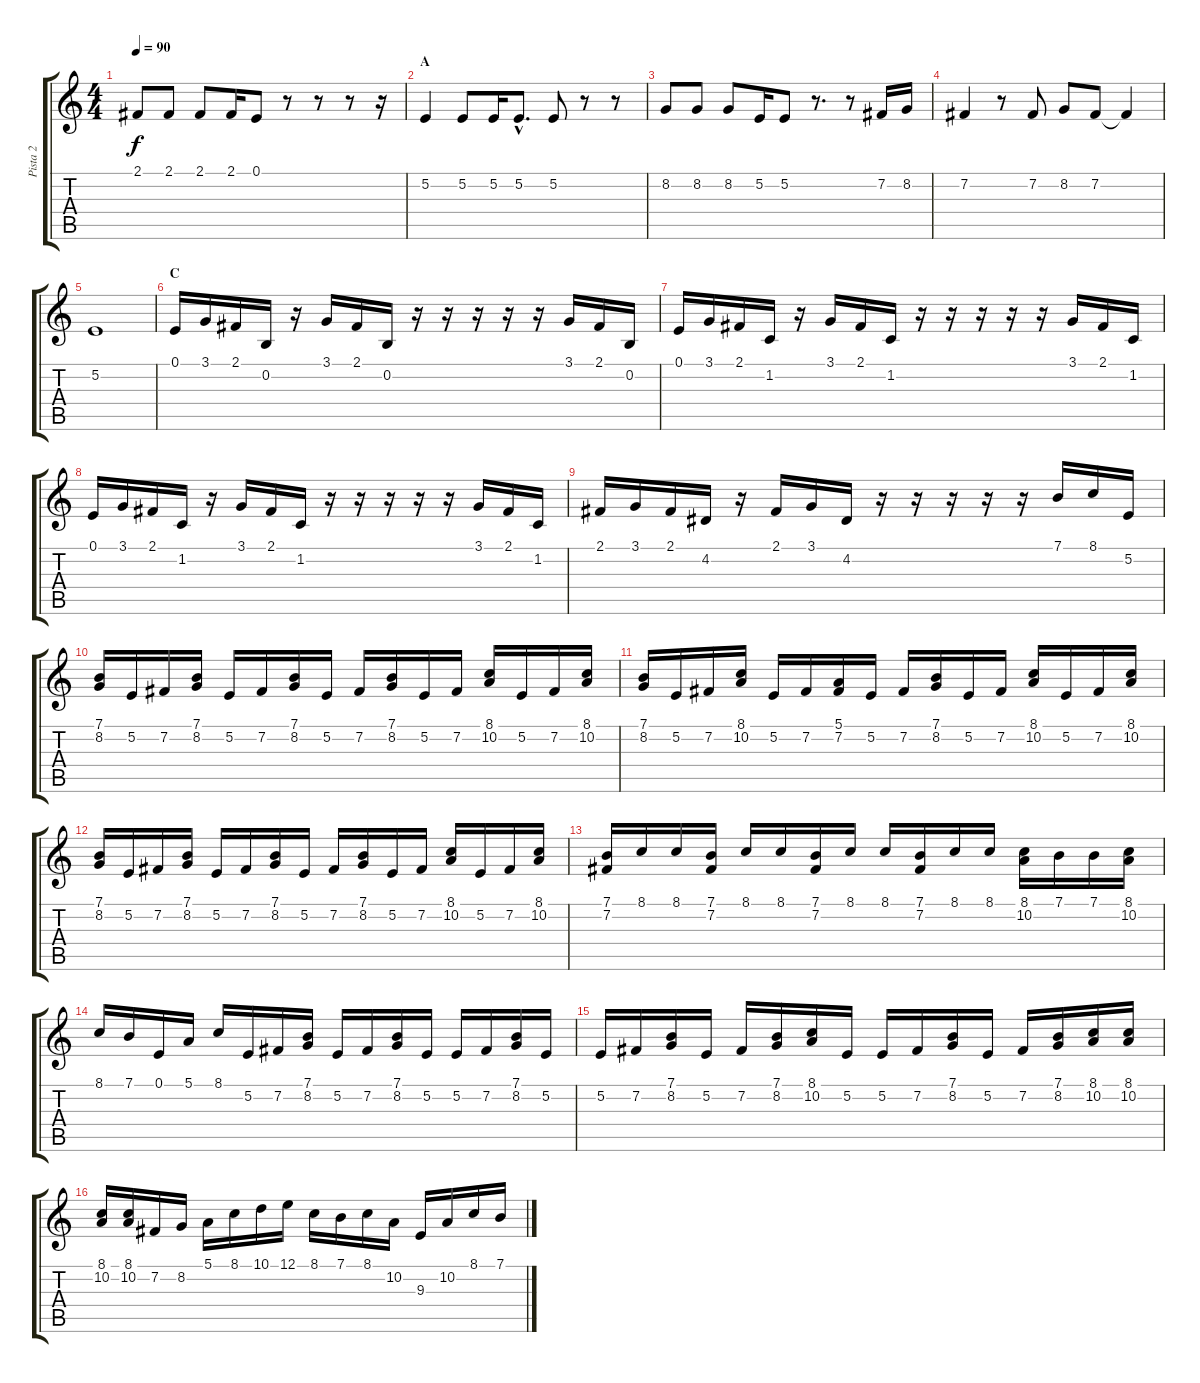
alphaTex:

\track ("Pista 2" "Pista 2") {instrument electricpiano1}
\staff {score tabs}
\tuning (E4 B3 G3 D3 A2 E2) {hide}
\ts (4 4)
\tempo 90
\clef g2
\ks c
2.1.8{dy f} 2.1.8 2.1.8 2.1.16 0.1.8 r.8 r.8 r.8 r.16 |
\section ("" "A")
5.2.4 5.2.8 5.2.16 5.2{hac}.8{d} 5.2.8 r.8 r.8 |
8.2.8 8.2.8 8.2.8 5.2.16 5.2.8 r.8{d} r.8 7.2.16 8.2.16 |
7.2.4 r.8 7.2.8 8.2.8 7.2.8 7.2{t}.4 |
5.2.1 |
\section ("" "C")
0.1.16{instrument pad1newage} 3.1.16 2.1.16 0.2.16 r.16 3.1.16 2.1.16 0.2.16 r.16 r.16 r.16 r.16 r.16 3.1.16 2.1.16 0.2.16 |
0.1.16 3.1.16 2.1.16 1.2.16 r.16 3.1.16 2.1.16 1.2.16 r.16 r.16 r.16 r.16 r.16 3.1.16 2.1.16 1.2.16 |
0.1.16 3.1.16 2.1.16 1.2.16 r.16 3.1.16 2.1.16 1.2.16 r.16 r.16 r.16 r.16 r.16 3.1.16 2.1.16 1.2.16 |
2.1.16 3.1.16 2.1.16 4.2.16 r.16 2.1.16 3.1.16 4.2.16 r.16 r.16 r.16 r.16 r.16 7.1.16 8.1.16 5.2.16 |
(7.1 8.2).16 5.2.16 7.2.16 (7.1 8.2).16 5.2.16 7.2.16 (7.1 8.2).16 5.2.16 7.2.16 (7.1 8.2).16 5.2.16 7.2.16 (8.1 10.2).16 5.2.16 7.2.16 (8.1 10.2).16 |
(7.1 8.2).16 5.2.16 7.2.16 (8.1 10.2).16 5.2.16 7.2.16 (5.1 7.2).16 5.2.16 7.2.16 (7.1 8.2).16 5.2.16 7.2.16 (8.1 10.2).16 5.2.16 7.2.16 (8.1 10.2).16 |
(7.1 8.2).16 5.2.16 7.2.16 (7.1 8.2).16 5.2.16 7.2.16 (7.1 8.2).16 5.2.16 7.2.16 (7.1 8.2).16 5.2.16 7.2.16 (8.1 10.2).16 5.2.16 7.2.16 (8.1 10.2).16 |
(7.1 7.2).16 8.1.16 8.1.16 (7.1 7.2).16 8.1.16 8.1.16 (7.1 7.2).16 8.1.16 8.1.16 (7.1 7.2).16 8.1.16 8.1.16 (8.1 10.2).16 7.1.16 7.1.16 (8.1 10.2).16 |
8.1.16 7.1.16 0.1.16 5.1.16 8.1.16 5.2.16 7.2.16 (7.1 8.2).16 5.2.16 7.2.16 (7.1 8.2).16 5.2.16 5.2.16 7.2.16 (7.1 8.2).16 5.2.16 |
5.2.16 7.2.16 (7.1 8.2).16 5.2.16 7.2.16 (7.1 8.2).16 (8.1 10.2).16 5.2.16 5.2.16 7.2.16 (7.1 8.2).16 5.2.16 7.2.16 (7.1 8.2).16 (8.1 10.2).16 (8.1 10.2).16 |
(8.1 10.2).16 (8.1 10.2).16 7.2.16 8.2.16 5.1.16 8.1.16 10.1.16 12.1.16 8.1.16 7.1.16 8.1.16 10.2.16 9.3.16 10.2.16 8.1.16 7.1.16
